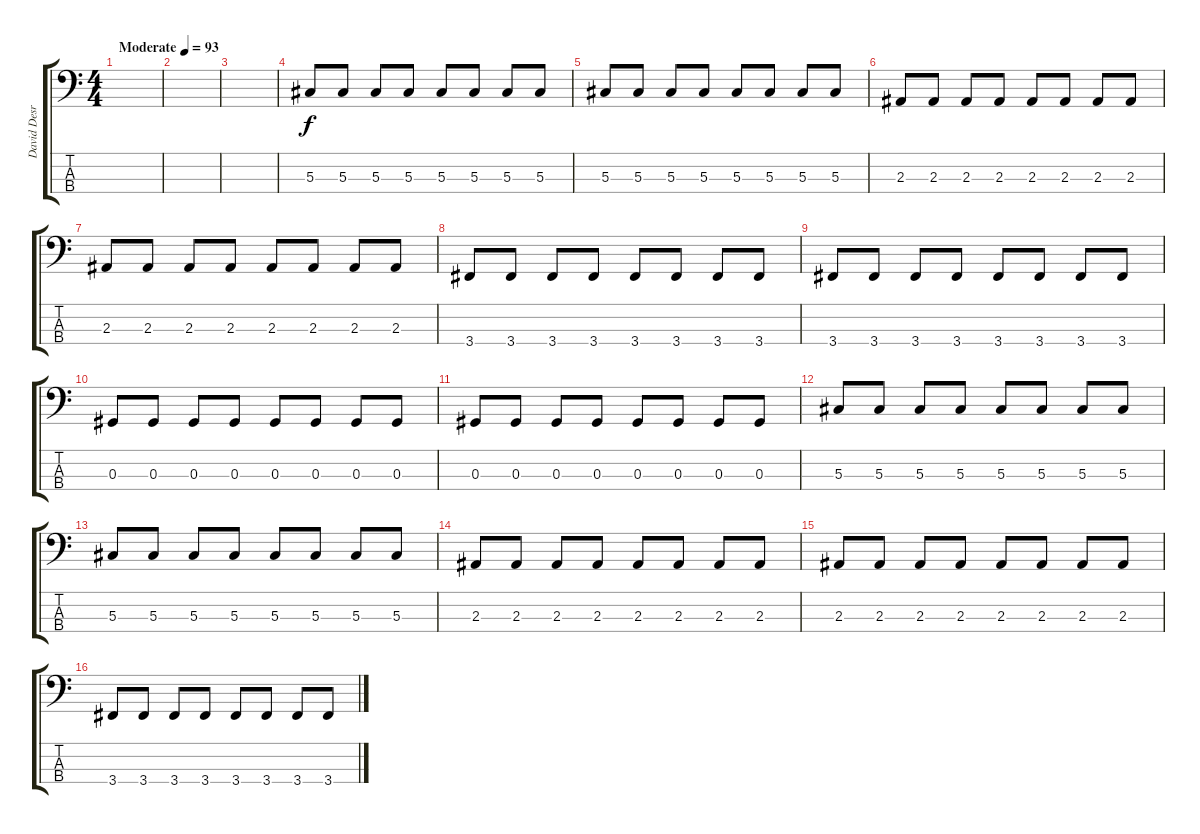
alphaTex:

\track ("David Desrosiers" "David Desr") {instrument electricbasspick}
\staff {score tabs}
\tuning (Gb2 Db2 Ab1 Eb1) {hide}
\ts (4 4)
\tempo (93 "Moderate")
\clef f4
\ks c
|
|
|
5.3.8 5.3.8 5.3.8 5.3.8 5.3.8 5.3.8 5.3.8 5.3.8 |
5.3.8 5.3.8 5.3.8 5.3.8 5.3.8 5.3.8 5.3.8 5.3.8 |
2.3.8 2.3.8 2.3.8 2.3.8 2.3.8 2.3.8 2.3.8 2.3.8 |
2.3.8 2.3.8 2.3.8 2.3.8 2.3.8 2.3.8 2.3.8 2.3.8 |
3.4.8 3.4.8 3.4.8 3.4.8 3.4.8 3.4.8 3.4.8 3.4.8 |
3.4.8 3.4.8 3.4.8 3.4.8 3.4.8 3.4.8 3.4.8 3.4.8 |
0.3.8 0.3.8 0.3.8 0.3.8 0.3.8 0.3.8 0.3.8 0.3.8 |
0.3.8 0.3.8 0.3.8 0.3.8 0.3.8 0.3.8 0.3.8 0.3.8 |
5.3.8 5.3.8 5.3.8 5.3.8 5.3.8 5.3.8 5.3.8 5.3.8 |
5.3.8 5.3.8 5.3.8 5.3.8 5.3.8 5.3.8 5.3.8 5.3.8 |
2.3.8 2.3.8 2.3.8 2.3.8 2.3.8 2.3.8 2.3.8 2.3.8 |
2.3.8 2.3.8 2.3.8 2.3.8 2.3.8 2.3.8 2.3.8 2.3.8 |
3.4.8 3.4.8 3.4.8 3.4.8 3.4.8 3.4.8 3.4.8 3.4.8
